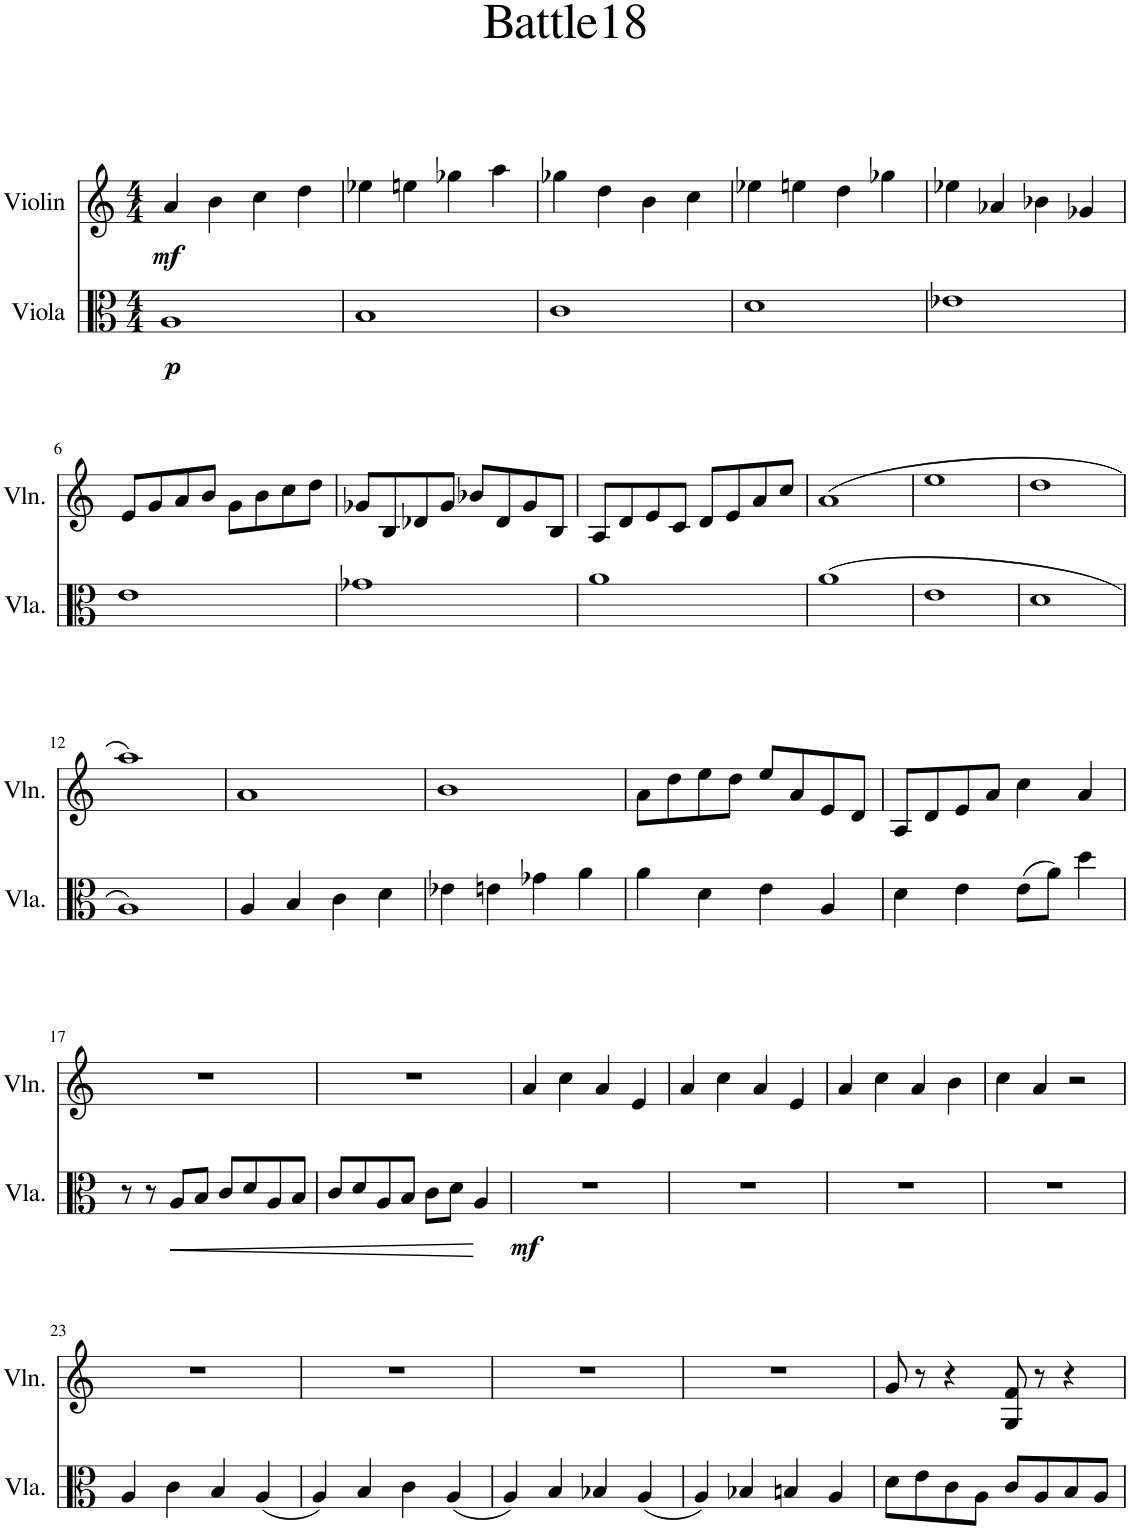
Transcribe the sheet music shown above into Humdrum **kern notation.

**kern	**dynam	**kern	**dynam
*part2	*part2	*part1	*part1
*staff2	*staff2	*staff1	*staff1
*I"Viola	*	*I"Violin	*
*I'Vla.	*	*I'Vln.	*
*clefC3	*	*clefG2	*
*k[]	*	*k[]	*
*M4/4	*	*M4/4	*
=1	=1	=1	=1
!	!LO:DY:b	!	!LO:DY:b
1A	p	4a/	mf
.	.	4b\	.
.	.	4cc\	.
.	.	4dd\	.
=2	=2	=2	=2
1B	.	4ee-X\	.
.	.	4een\	.
.	.	4gg-X\	.
.	.	4aa\	.
=3	=3	=3	=3
1c	.	4gg-X\	.
.	.	4dd\	.
.	.	4b\	.
.	.	4cc\	.
=4	=4	=4	=4
1d	.	4ee-X\	.
.	.	4een\	.
.	.	4dd\	.
.	.	4gg-X\	.
=5	=5	=5	=5
1e-X	.	4ee-X\	.
.	.	4a-X/	.
.	.	4b-X\	.
.	.	4g-X/	.
!!LO:LB:g=z
=6	=6	=6	=6
1e	.	8e/L	.
.	.	8g/	.
.	.	8a/	.
.	.	8b/J	.
.	.	8g\L	.
.	.	8b\	.
.	.	8cc\	.
.	.	8dd\J	.
=7	=7	=7	=7
1g-X	.	8g-X/L	.
.	.	8B/	.
.	.	8d-X/	.
.	.	8g-/J	.
.	.	8b-X/L	.
.	.	8d-/	.
.	.	8g-/	.
.	.	8B/J	.
=8	=8	=8	=8
1a	.	8A/L	.
.	.	8d/	.
.	.	8e/	.
.	.	8c/J	.
.	.	8d/L	.
.	.	8e/	.
.	.	8a/	.
.	.	8cc/J	.
=9	=9	=9	=9
(1a	.	(1a	.
=10	=10	=10	=10
1e	.	1ee	.
=11	=11	=11	=11
1d	.	1dd	.
!!LO:LB:g=z
=12	=12	=12	=12
1A)	.	1aa)	.
=13	=13	=13	=13
4A/	.	1a	.
4B/	.	.	.
4c\	.	.	.
4d\	.	.	.
=14	=14	=14	=14
4e-X\	.	1b	.
4en\	.	.	.
4g-X\	.	.	.
4a\	.	.	.
=15	=15	=15	=15
4a\	.	8a\L	.
.	.	8dd\	.
4d\	.	8ee\	.
.	.	8dd\J	.
4e\	.	8ee/L	.
.	.	8a/	.
4A/	.	8e/	.
.	.	8d/J	.
=16	=16	=16	=16
4d\	.	8A/L	.
.	.	8d/	.
4e\	.	8e/	.
.	.	8a/J	.
(8e\L	.	4cc\	.
8a\J)	.	.	.
4dd\	.	4a/	.
!!LO:LB:g=z
=17	=17	=17	=17
8r	.	1r	.
8r	.	.	.
!	!LO:HP:b	!	!
8A/L	<	.	.
8B/J	.	.	.
8c/L	.	.	.
8d/	.	.	.
8A/	.	.	.
8B/J	.	.	.
.	[	.	.
=18	=18	=18	=18
8c/L	.	1r	.
8d/	.	.	.
8A/	.	.	.
8B/J	.	.	.
8c\L	.	.	.
8d\J	.	.	.
4A/	.	.	.
=19	=19	=19	=19
!	!LO:DY:b	!	!
1r	mf	4a/	.
.	.	4cc\	.
.	.	4a/	.
.	.	4e/	.
=20	=20	=20	=20
1r	.	4a/	.
.	.	4cc\	.
.	.	4a/	.
.	.	4e/	.
=21	=21	=21	=21
1r	.	4a/	.
.	.	4cc\	.
.	.	4a/	.
.	.	4b\	.
=22	=22	=22	=22
1r	.	4cc\	.
.	.	4a/	.
.	.	2r	.
!!LO:LB:g=z
=23	=23	=23	=23
4A/	.	1r	.
4c\	.	.	.
4B/	.	.	.
(4A/	.	.	.
=24	=24	=24	=24
4A/)	.	1r	.
4B/	.	.	.
4c\	.	.	.
(4A/	.	.	.
=25	=25	=25	=25
4A/)	.	1r	.
4B/	.	.	.
4B-X/	.	.	.
(4A/	.	.	.
=26	=26	=26	=26
4A/)	.	1r	.
4B-X/	.	.	.
4Bn/	.	.	.
4A/	.	.	.
=27	=27	=27	=27
8d\L	.	8g/	.
8e\	.	8r	.
8c\	.	4r	.
8A\J	.	.	.
8c/L	.	8G/ 8f/	.
8A/	.	8r	.
8B/	.	4r	.
8A/J	.	.	.
=	=	=	=
*-	*-	*-	*-
